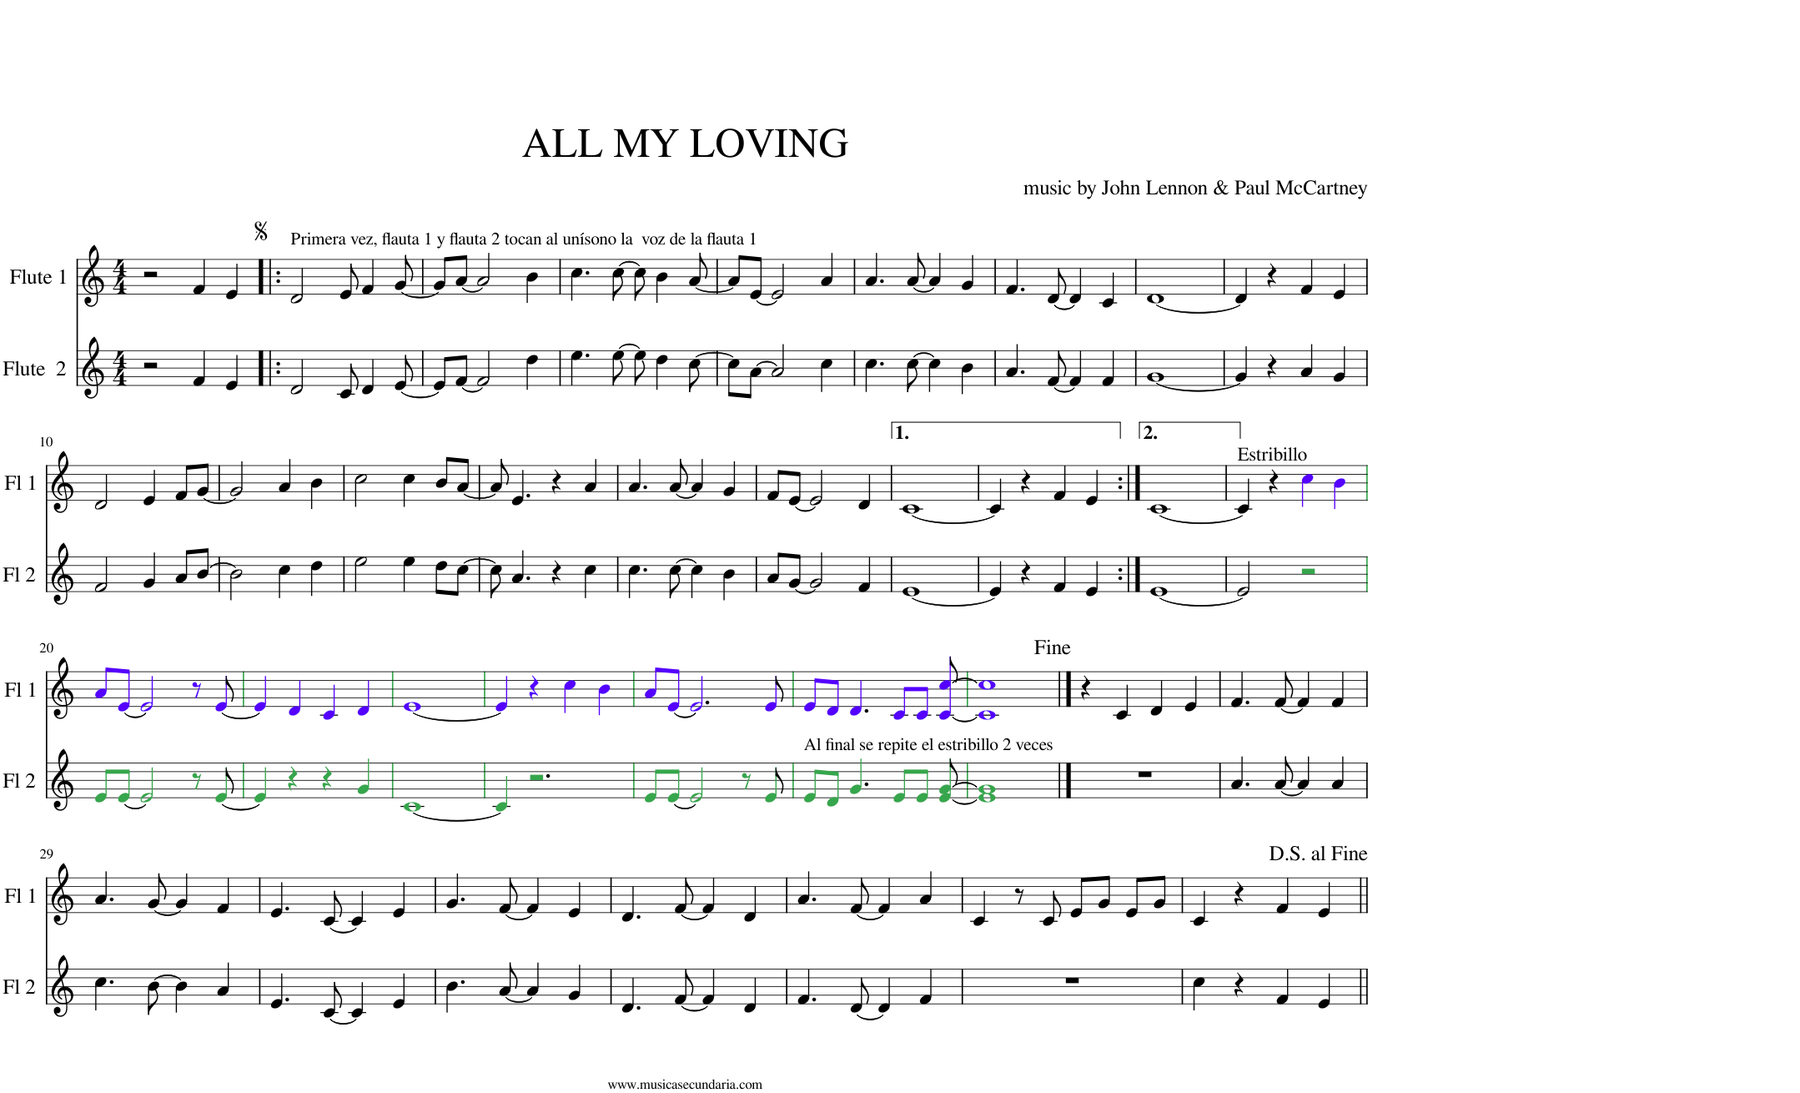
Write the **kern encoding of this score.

**kern	**kern
*part2	*part1
*staff2	*staff1
*I"Flute  2	*I"Flute 1
*I'Fl 2	*I'Fl 1
*clefG2	*clefG2
*k[]	*k[]
*M4/4	*M4/4
=1	=1
2r	2r
4f/	4f/
4e/	4e/
=2!|:	=2!|:
!	!LO:TX:a:t=Primera vez, flauta 1 y flauta 2 tocan al unísono la  voz de la flauta 1
2d/	2d/
8c/	8e/
4d/	4f/
[8e/	[8g/
=3	=3
8e/L]	8g/L]
[8f/J	[8a/J
2f/]	2a/]
4dd\	4b\
=4	=4
4.ee\	4.cc\
[8ee\	[8cc\
8ee\]	8cc\]
4dd\	4b\
[8cc\	[8a/
=5	=5
8cc\L]	8a/L]
[8a\J	[8e/J
2a/]	2e/]
4cc\	4a/
=6	=6
4.cc\	4.a/
[8cc\	[8a/
4cc\]	4a/]
4b\	4g/
=7	=7
4.a/	4.f/
[8f/	[8d/
4f/]	4d/]
4f/	4c/
=8	=8
[1g	[1d
=9	=9
4g/]	4d/]
4r	4r
4a/	4f/
4g/	4e/
!!LO:LB:g=z
=10	=10
2f/	2d/
4g/	4e/
8a/L	8f/L
[8b/J	[8g/J
=11	=11
2b\]	2g/]
4cc\	4a/
4dd\	4b\
=12	=12
2ee\	2cc\
4ee\	4cc\
8dd\L	8b/L
[8cc\J	[8a/J
=13	=13
8cc\]	8a/]
4.a/	4.e/
4r	4r
4cc\	4a/
=14	=14
4.cc\	4.a/
[8cc\	[8a/
4cc\]	4a/]
4b\	4g/
=15	=15
8a/L	8f/L
[8g/J	[8e/J
2g/]	2e/]
4f/	4d/
=16	=16
[1e	[1c
=17	=17
4e/]	4c/]
4r	4r
4f/	4f/
4e/	4e/
=18:|!	=18:|!
[1e	[1c
=19	=19
!	!LO:TX:a:t=Estribillo
2e/]	4c/]
.	4r
2r	4cci\
.	4bi\
!!LO:LB:g=z
=20	=20
8ej/L	8ai/L
[8ej/J	[8ei/J
2ej/]	2ei/]
8r	8r
[8ej/	[8ei/
=21	=21
4ej/]	4ei/]
4r	4di/
4r	4ci/
4gj/	4di/
=22	=22
[1cj	[1ei
=23	=23
4cj/]	4ei/]
2.r	4r
.	4cci\
.	4bi\
=24	=24
8ej/L	8ai/L
[8ej/J	[8ei/J
2ej/]	2.ei/]
8r	.
8ej/	.
8ryy	8ei/
=25	=25
!LO:TX:a:t=Al final se repite el estribillo 2 veces	!
8ej/L	8ei/L
8dj/J	8di/J
4.gj/	4.di/
8ej/L	8ci/L
8ej/J	8ci/J
[8ej/ [8gj/	[8ci/ [8cci/
=26	=26
1ej] 1gj]	1ci] 1cci]
==27	==27
1r	4r
.	4c/
.	4d/
.	4e/
=28	=28
4.a/	4.f/
[8a/	[8f/
4a/]	4f/]
4a/	4f/
!!LO:LB:g=z
=29	=29
4.cc\	4.a/
[8b\	[8g/
4b\]	4g/]
4a/	4f/
=30	=30
4.e/	4.e/
[8c/	[8c/
4c/]	4c/]
4e/	4e/
=31	=31
4.b\	4.g/
[8a/	[8f/
4a/]	4f/]
4g/	4e/
=32	=32
4.d/	4.d/
[8f/	[8f/
4f/]	4f/]
4d/	4d/
=33	=33
4.f/	4.a/
[8d/	[8f/
4d/]	4f/]
4f/	4a/
=34	=34
1r	4c/
.	8r
.	8c/
.	8e/L
.	8g/J
.	8e/L
.	8g/J
=35	=35
4cc\	4c/
4r	4r
4f/	4f/
4e/	4e/
=||	=||
*-	*-
